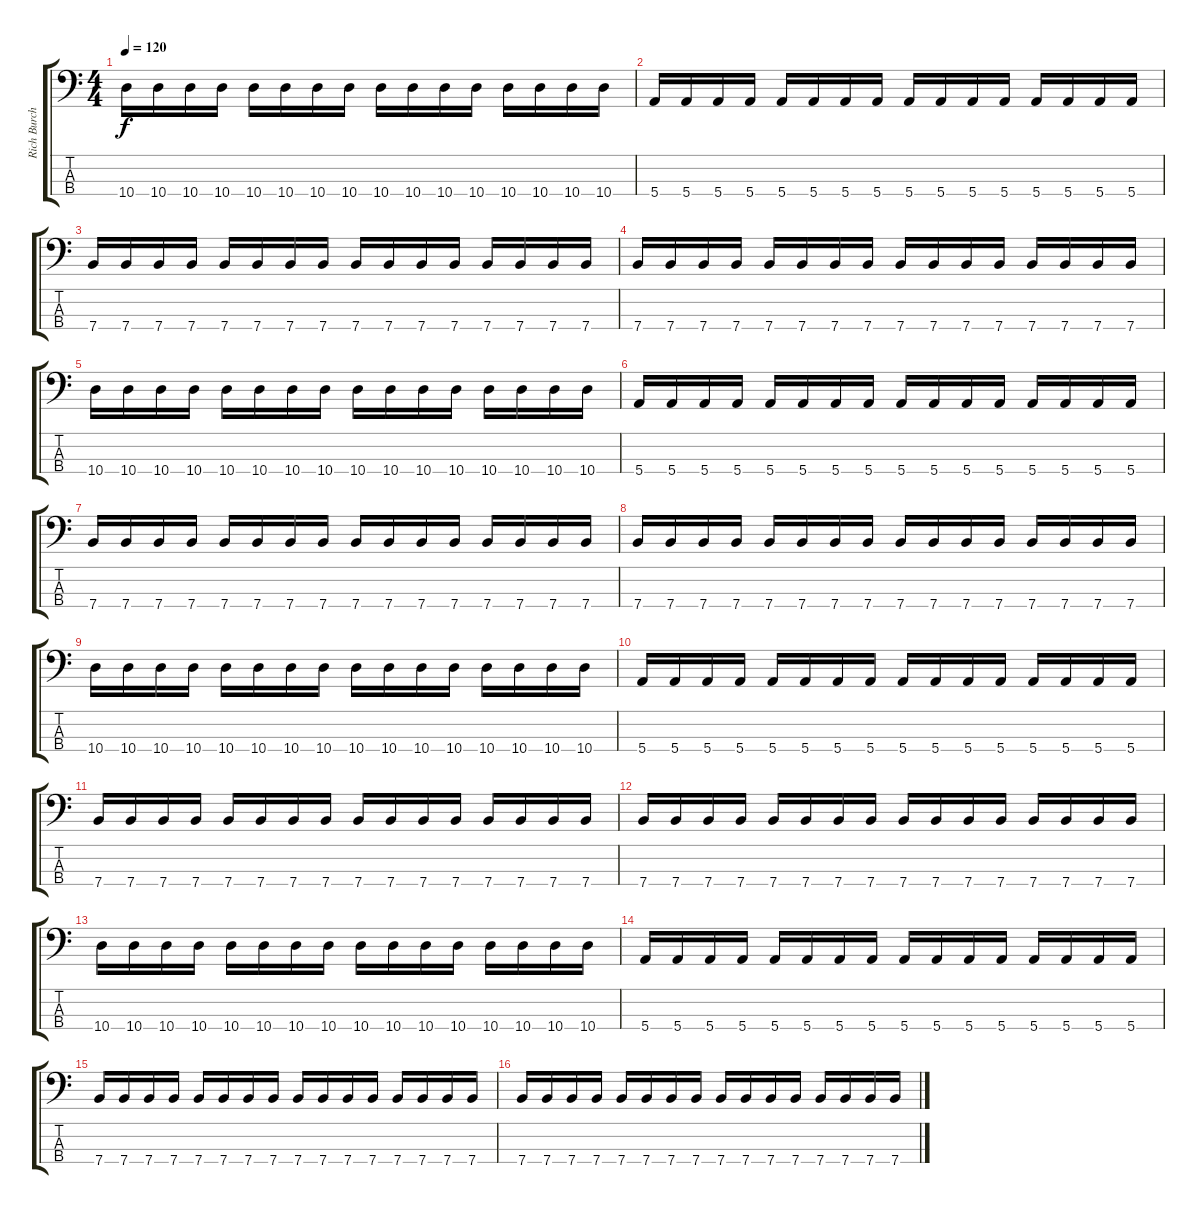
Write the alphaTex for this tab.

\track ("Rich Burch (Bass)" "Rich Burch") {instrument electricbasspick}
\staff {score tabs}
\tuning (G2 D2 A1 E1) {hide}
\ts (4 4)
\tempo 120
\clef f4
\ks c
10.4.16{dy f} 10.4.16 10.4.16 10.4.16 10.4.16 10.4.16 10.4.16 10.4.16 10.4.16 10.4.16 10.4.16 10.4.16 10.4.16 10.4.16 10.4.16 10.4.16 |
5.4.16 5.4.16 5.4.16 5.4.16 5.4.16 5.4.16 5.4.16 5.4.16 5.4.16 5.4.16 5.4.16 5.4.16 5.4.16 5.4.16 5.4.16 5.4.16 |
7.4.16 7.4.16 7.4.16 7.4.16 7.4.16 7.4.16 7.4.16 7.4.16 7.4.16 7.4.16 7.4.16 7.4.16 7.4.16 7.4.16 7.4.16 7.4.16 |
7.4.16 7.4.16 7.4.16 7.4.16 7.4.16 7.4.16 7.4.16 7.4.16 7.4.16 7.4.16 7.4.16 7.4.16 7.4.16 7.4.16 7.4.16 7.4.16 |
10.4.16 10.4.16 10.4.16 10.4.16 10.4.16 10.4.16 10.4.16 10.4.16 10.4.16 10.4.16 10.4.16 10.4.16 10.4.16 10.4.16 10.4.16 10.4.16 |
5.4.16 5.4.16 5.4.16 5.4.16 5.4.16 5.4.16 5.4.16 5.4.16 5.4.16 5.4.16 5.4.16 5.4.16 5.4.16 5.4.16 5.4.16 5.4.16 |
7.4.16 7.4.16 7.4.16 7.4.16 7.4.16 7.4.16 7.4.16 7.4.16 7.4.16 7.4.16 7.4.16 7.4.16 7.4.16 7.4.16 7.4.16 7.4.16 |
7.4.16 7.4.16 7.4.16 7.4.16 7.4.16 7.4.16 7.4.16 7.4.16 7.4.16 7.4.16 7.4.16 7.4.16 7.4.16 7.4.16 7.4.16 7.4.16 |
10.4.16 10.4.16 10.4.16 10.4.16 10.4.16 10.4.16 10.4.16 10.4.16 10.4.16 10.4.16 10.4.16 10.4.16 10.4.16 10.4.16 10.4.16 10.4.16 |
5.4.16 5.4.16 5.4.16 5.4.16 5.4.16 5.4.16 5.4.16 5.4.16 5.4.16 5.4.16 5.4.16 5.4.16 5.4.16 5.4.16 5.4.16 5.4.16 |
7.4.16 7.4.16 7.4.16 7.4.16 7.4.16 7.4.16 7.4.16 7.4.16 7.4.16 7.4.16 7.4.16 7.4.16 7.4.16 7.4.16 7.4.16 7.4.16 |
7.4.16 7.4.16 7.4.16 7.4.16 7.4.16 7.4.16 7.4.16 7.4.16 7.4.16 7.4.16 7.4.16 7.4.16 7.4.16 7.4.16 7.4.16 7.4.16 |
10.4.16 10.4.16 10.4.16 10.4.16 10.4.16 10.4.16 10.4.16 10.4.16 10.4.16 10.4.16 10.4.16 10.4.16 10.4.16 10.4.16 10.4.16 10.4.16 |
5.4.16 5.4.16 5.4.16 5.4.16 5.4.16 5.4.16 5.4.16 5.4.16 5.4.16 5.4.16 5.4.16 5.4.16 5.4.16 5.4.16 5.4.16 5.4.16 |
7.4.16 7.4.16 7.4.16 7.4.16 7.4.16 7.4.16 7.4.16 7.4.16 7.4.16 7.4.16 7.4.16 7.4.16 7.4.16 7.4.16 7.4.16 7.4.16 |
7.4.16 7.4.16 7.4.16 7.4.16 7.4.16 7.4.16 7.4.16 7.4.16 7.4.16 7.4.16 7.4.16 7.4.16 7.4.16 7.4.16 7.4.16 7.4.16
